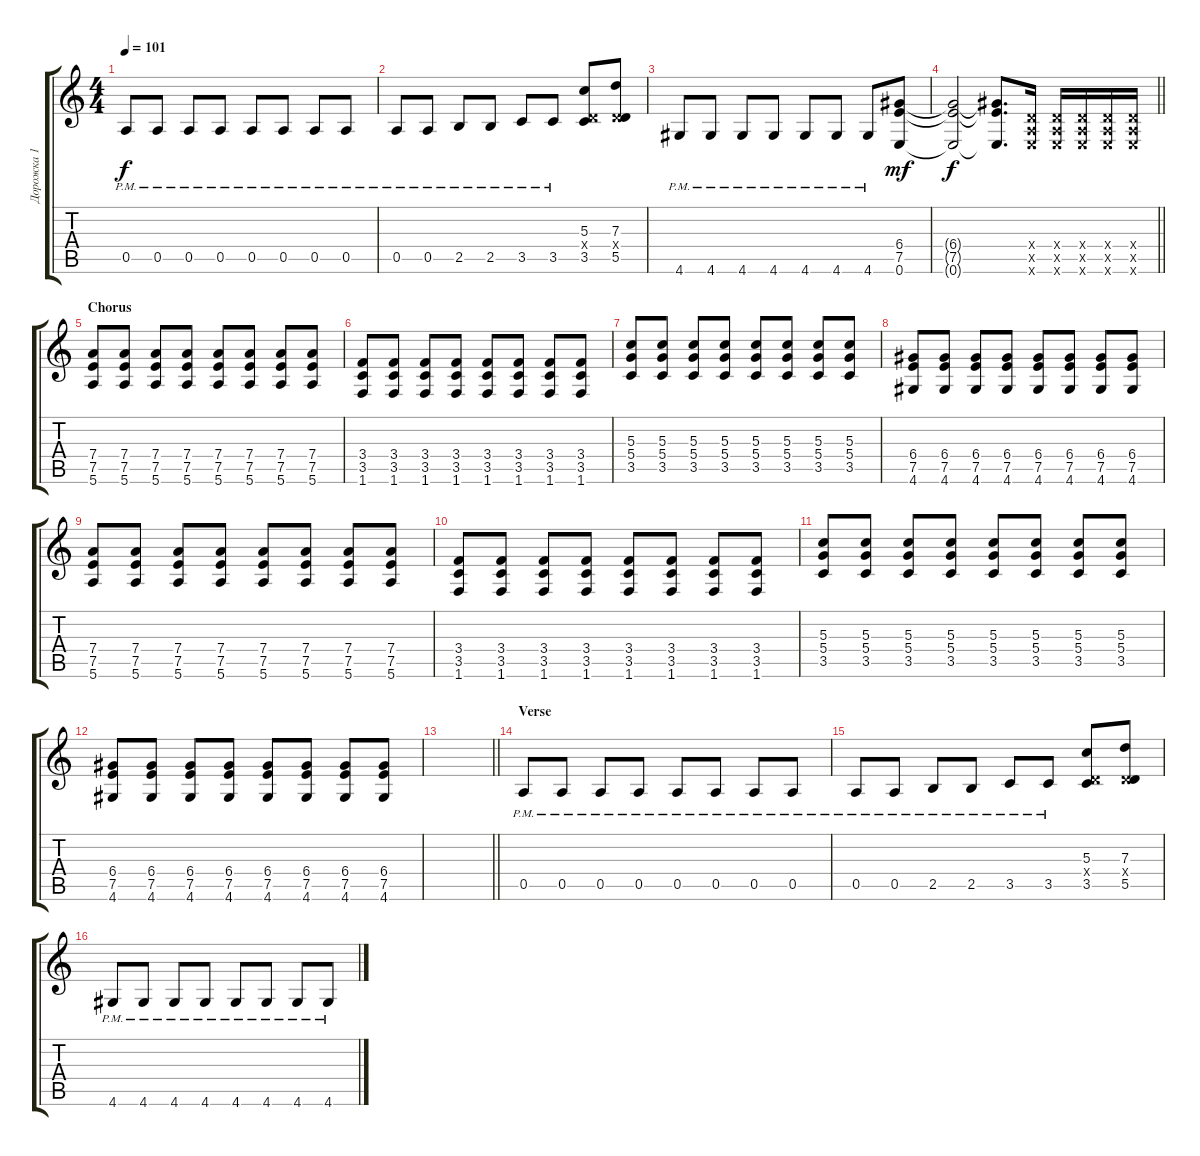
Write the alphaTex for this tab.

\track ("Дорожка 1" "Дорожка 1") {instrument distortionguitar}
\staff {score tabs}
\tuning (E4 B3 G3 D3 A2 E2) {hide}
\ts (4 4)
\tempo 101
\clef g2
\ks c
0.5{pm}.8{dy f} 0.5{pm}.8 0.5{pm}.8 0.5{pm}.8 0.5{pm}.8 0.5{pm}.8 0.5{pm}.8 0.5{pm}.8 |
0.5{pm}.8 0.5{pm}.8 2.5{pm}.8 2.5{pm}.8 3.5{pm}.8 3.5{pm}.8 (5.3 0.4{x} 3.5).8 (7.3 0.4{x} 5.5).8 |
4.6{pm}.8 4.6{pm}.8 4.6{pm}.8 4.6{pm}.8 4.6{pm}.8 4.6{pm}.8 4.6{pm}.8 (6.4 7.5 0.6).8{dy mf} |
\barLineRight lightlight
(6.4{t} 7.5{t} 0.6{t}).2{dy f} (6.4{t} 7.5{t} 0.6{t}).8{d} (0.4{x} 0.5{x} 0.6{x}).16 (0.4{x} 0.5{x} 0.6{x}).16 (0.4{x} 0.5{x} 0.6{x}).16 (0.4{x} 0.5{x} 0.6{x}).16 (0.4{x} 0.5{x} 0.6{x}).16 |
\section ("" "Chorus")
(7.4 7.5 5.6).8 (7.4 7.5 5.6).8 (7.4 7.5 5.6).8 (7.4 7.5 5.6).8 (7.4 7.5 5.6).8 (7.4 7.5 5.6).8 (7.4 7.5 5.6).8 (7.4 7.5 5.6).8 |
(3.4 3.5 1.6).8 (3.4 3.5 1.6).8 (3.4 3.5 1.6).8 (3.4 3.5 1.6).8 (3.4 3.5 1.6).8 (3.4 3.5 1.6).8 (3.4 3.5 1.6).8 (3.4 3.5 1.6).8 |
(5.3 5.4 3.5).8 (5.3 5.4 3.5).8 (5.3 5.4 3.5).8 (5.3 5.4 3.5).8 (5.3 5.4 3.5).8 (5.3 5.4 3.5).8 (5.3 5.4 3.5).8 (5.3 5.4 3.5).8 |
(6.4 7.5 4.6).8 (6.4 7.5 4.6).8 (6.4 7.5 4.6).8 (6.4 7.5 4.6).8 (6.4 7.5 4.6).8 (6.4 7.5 4.6).8 (6.4 7.5 4.6).8 (6.4 7.5 4.6).8 |
(7.4 7.5 5.6).8 (7.4 7.5 5.6).8 (7.4 7.5 5.6).8 (7.4 7.5 5.6).8 (7.4 7.5 5.6).8 (7.4 7.5 5.6).8 (7.4 7.5 5.6).8 (7.4 7.5 5.6).8 |
(3.4 3.5 1.6).8 (3.4 3.5 1.6).8 (3.4 3.5 1.6).8 (3.4 3.5 1.6).8 (3.4 3.5 1.6).8 (3.4 3.5 1.6).8 (3.4 3.5 1.6).8 (3.4 3.5 1.6).8 |
(5.3 5.4 3.5).8 (5.3 5.4 3.5).8 (5.3 5.4 3.5).8 (5.3 5.4 3.5).8 (5.3 5.4 3.5).8 (5.3 5.4 3.5).8 (5.3 5.4 3.5).8 (5.3 5.4 3.5).8 |
(6.4 7.5 4.6).8 (6.4 7.5 4.6).8 (6.4 7.5 4.6).8 (6.4 7.5 4.6).8 (6.4 7.5 4.6).8 (6.4 7.5 4.6).8 (6.4 7.5 4.6).8 (6.4 7.5 4.6).8 |
\barLineRight lightlight
|
\section ("" "Verse")
0.5{pm}.8 0.5{pm}.8 0.5{pm}.8 0.5{pm}.8 0.5{pm}.8 0.5{pm}.8 0.5{pm}.8 0.5{pm}.8 |
0.5{pm}.8 0.5{pm}.8 2.5{pm}.8 2.5{pm}.8 3.5{pm}.8 3.5{pm}.8 (5.3 0.4{x} 3.5).8 (7.3 0.4{x} 5.5).8 |
4.6{pm}.8 4.6{pm}.8 4.6{pm}.8 4.6{pm}.8 4.6{pm}.8 4.6{pm}.8 4.6{pm}.8 4.6{pm}.8
